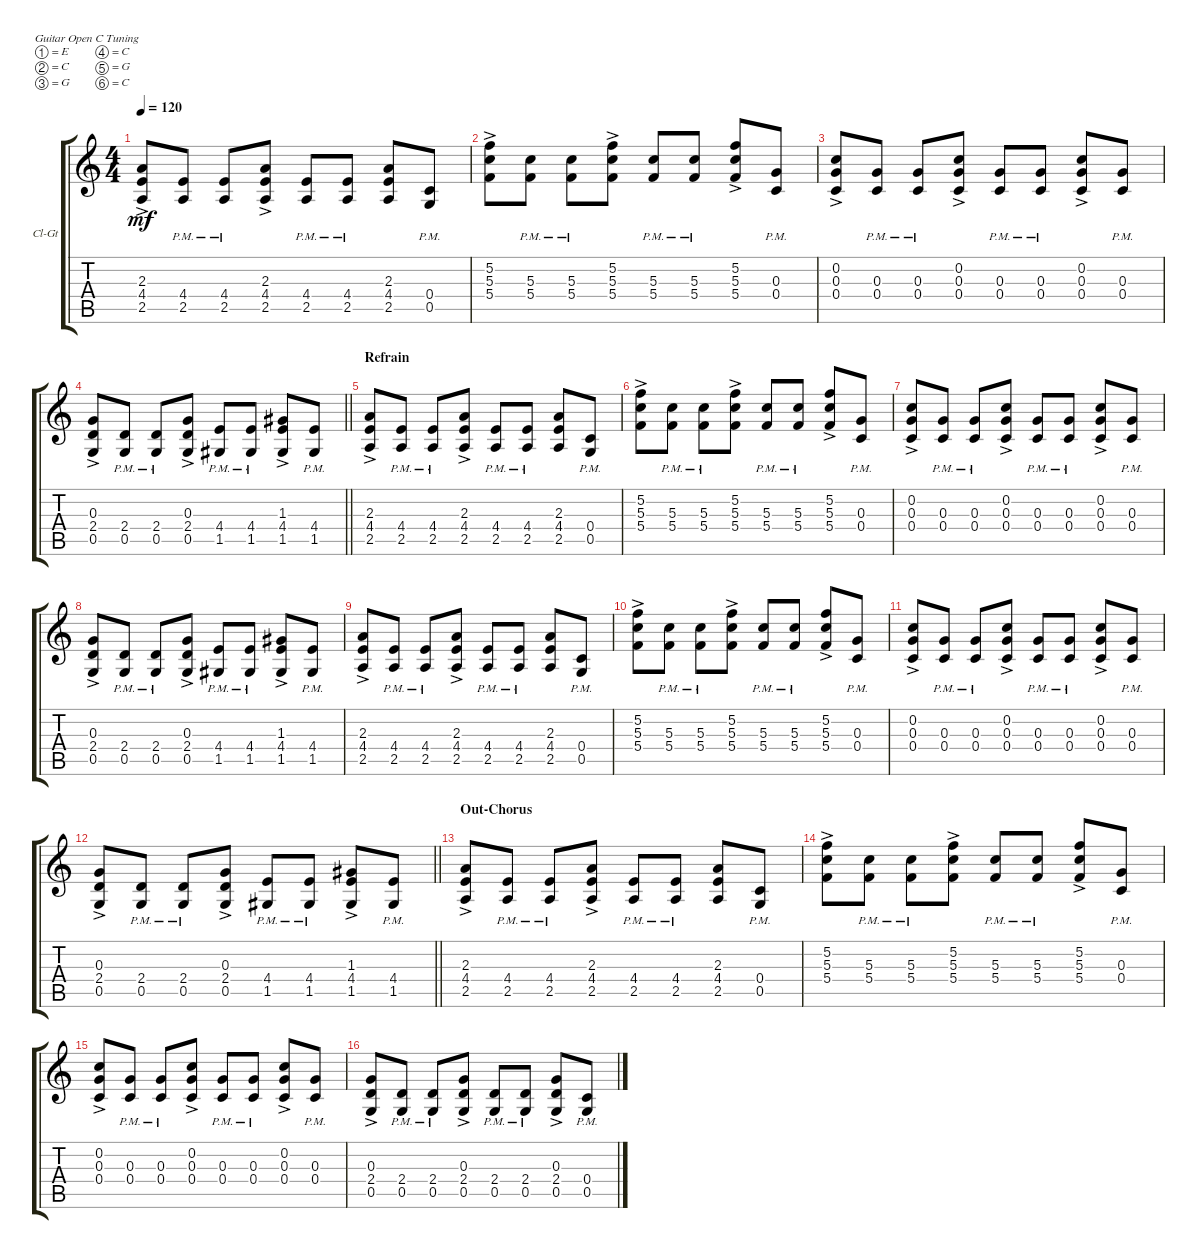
\defaultSystemsLayout 4
\bracketExtendMode groupsimilarinstruments
\firstSystemTrackNameOrientation horizontal
\otherSystemsTrackNameOrientation horizontal
\track ("Clean Guitar" "Cl-Gt") {multiBarRest instrument electricguitarclean}
\staff {score tabs}
\tuning (E4 C4 G3 C3 G2 C2)
\ts (4 4)
\tempo 120
\clef g2
\ks c
(2.5{ac} 4.4{ac} 2.3{ac}).8{dy mf} (2.5{pm} 4.4{pm}).8 (2.5{pm} 4.4{pm}).8 (2.5{ac} 4.4{ac} 2.3{ac}).8 (2.5{pm} 4.4{pm}).8 (2.5{pm} 4.4{pm}).8 (2.5 4.4 2.3).8 (0.5{pm} 0.4{pm}).8 |
(5.4{ac} 5.3{ac} 5.2{ac}).8 (5.4{pm} 5.3{pm}).8 (5.4{pm} 5.3{pm}).8 (5.4{ac} 5.3{ac} 5.2{ac}).8 (5.4{pm} 5.3{pm}).8 (5.4{pm} 5.3{pm}).8 (5.4{ac} 5.3{ac} 5.2{ac}).8 (0.4{pm} 0.3{pm}).8 |
(0.4{ac} 0.3{ac} 0.2{ac}).8 (0.4{pm} 0.3{pm}).8 (0.4{pm} 0.3{pm}).8 (0.4{ac} 0.3{ac} 0.2{ac}).8 (0.4{pm} 0.3{pm}).8 (0.4{pm} 0.3{pm}).8 (0.4{ac} 0.3{ac} 0.2{ac}).8 (0.4{pm} 0.3{pm}).8 |
\barLineRight lightlight
(0.5{ac} 2.4{ac} 0.3{ac}).8 (0.5{pm} 2.4{pm}).8 (0.5{pm} 2.4{pm}).8 (0.5{ac} 2.4{ac} 0.3{ac}).8 (1.5{pm} 4.4{pm}).8 (1.5{pm} 4.4{pm}).8 (1.5{ac} 4.4{ac} 1.3{ac}).8 (1.5{pm} 4.4{pm}).8 |
\section ("" "Refrain")
(2.5{ac} 4.4{ac} 2.3{ac}).8 (2.5{pm} 4.4{pm}).8 (2.5{pm} 4.4{pm}).8 (2.5{ac} 4.4{ac} 2.3{ac}).8 (2.5{pm} 4.4{pm}).8 (2.5{pm} 4.4{pm}).8 (2.5 4.4 2.3).8 (0.5{pm} 0.4{pm}).8 |
(5.4{ac} 5.3{ac} 5.2{ac}).8 (5.4{pm} 5.3{pm}).8 (5.4{pm} 5.3{pm}).8 (5.4{ac} 5.3{ac} 5.2{ac}).8 (5.4{pm} 5.3{pm}).8 (5.4{pm} 5.3{pm}).8 (5.4{ac} 5.3{ac} 5.2{ac}).8 (0.4{pm} 0.3{pm}).8 |
(0.4{ac} 0.3{ac} 0.2{ac}).8 (0.4{pm} 0.3{pm}).8 (0.4{pm} 0.3{pm}).8 (0.4{ac} 0.3{ac} 0.2{ac}).8 (0.4{pm} 0.3{pm}).8 (0.4{pm} 0.3{pm}).8 (0.4{ac} 0.3{ac} 0.2{ac}).8 (0.4{pm} 0.3{pm}).8 |
(0.5{ac} 2.4{ac} 0.3{ac}).8 (0.5{pm} 2.4{pm}).8 (0.5{pm} 2.4{pm}).8 (0.5{ac} 2.4{ac} 0.3{ac}).8 (1.5{pm} 4.4{pm}).8 (1.5{pm} 4.4{pm}).8 (1.5{ac} 4.4{ac} 1.3{ac}).8 (1.5{pm} 4.4{pm}).8 |
(2.5{ac} 4.4{ac} 2.3{ac}).8 (2.5{pm} 4.4{pm}).8 (2.5{pm} 4.4{pm}).8 (2.5{ac} 4.4{ac} 2.3{ac}).8 (2.5{pm} 4.4{pm}).8 (2.5{pm} 4.4{pm}).8 (2.5 4.4 2.3).8 (0.5{pm} 0.4{pm}).8 |
(5.4{ac} 5.3{ac} 5.2{ac}).8 (5.4{pm} 5.3{pm}).8 (5.4{pm} 5.3{pm}).8 (5.4{ac} 5.3{ac} 5.2{ac}).8 (5.4{pm} 5.3{pm}).8 (5.4{pm} 5.3{pm}).8 (5.4{ac} 5.3{ac} 5.2{ac}).8 (0.4{pm} 0.3{pm}).8 |
(0.4{ac} 0.3{ac} 0.2{ac}).8 (0.4{pm} 0.3{pm}).8 (0.4{pm} 0.3{pm}).8 (0.4{ac} 0.3{ac} 0.2{ac}).8 (0.4{pm} 0.3{pm}).8 (0.4{pm} 0.3{pm}).8 (0.4{ac} 0.3{ac} 0.2{ac}).8 (0.4{pm} 0.3{pm}).8 |
\barLineRight lightlight
(0.5{ac} 2.4{ac} 0.3{ac}).8 (0.5{pm} 2.4{pm}).8 (0.5{pm} 2.4{pm}).8 (0.5{ac} 2.4{ac} 0.3{ac}).8 (1.5{pm} 4.4{pm}).8 (1.5{pm} 4.4{pm}).8 (1.5{ac} 4.4{ac} 1.3{ac}).8 (1.5{pm} 4.4{pm}).8 |
\section ("" "Out-Chorus")
(2.5{ac} 4.4{ac} 2.3{ac}).8 (2.5{pm} 4.4{pm}).8 (2.5{pm} 4.4{pm}).8 (2.5{ac} 4.4{ac} 2.3{ac}).8 (2.5{pm} 4.4{pm}).8 (2.5{pm} 4.4{pm}).8 (2.5 4.4 2.3).8 (0.5{pm} 0.4{pm}).8 |
(5.4{ac} 5.3{ac} 5.2{ac}).8 (5.4{pm} 5.3{pm}).8 (5.4{pm} 5.3{pm}).8 (5.4{ac} 5.3{ac} 5.2{ac}).8 (5.4{pm} 5.3{pm}).8 (5.4{pm} 5.3{pm}).8 (5.4{ac} 5.3{ac} 5.2{ac}).8 (0.4{pm} 0.3{pm}).8 |
(0.4{ac} 0.3{ac} 0.2{ac}).8 (0.4{pm} 0.3{pm}).8 (0.4{pm} 0.3{pm}).8 (0.4{ac} 0.3{ac} 0.2{ac}).8 (0.4{pm} 0.3{pm}).8 (0.4{pm} 0.3{pm}).8 (0.4{ac} 0.3{ac} 0.2{ac}).8 (0.4{pm} 0.3{pm}).8 |
(0.5{ac} 2.4{ac} 0.3{ac}).8 (0.5{pm} 2.4{pm}).8 (0.5{pm} 2.4{pm}).8 (0.5{ac} 2.4{ac} 0.3{ac}).8 (0.5{pm} 2.4{pm}).8 (0.5{pm} 2.4{pm}).8 (0.5{ac} 2.4{ac} 0.3{ac}).8 (0.5{pm} 0.4{pm}).8
